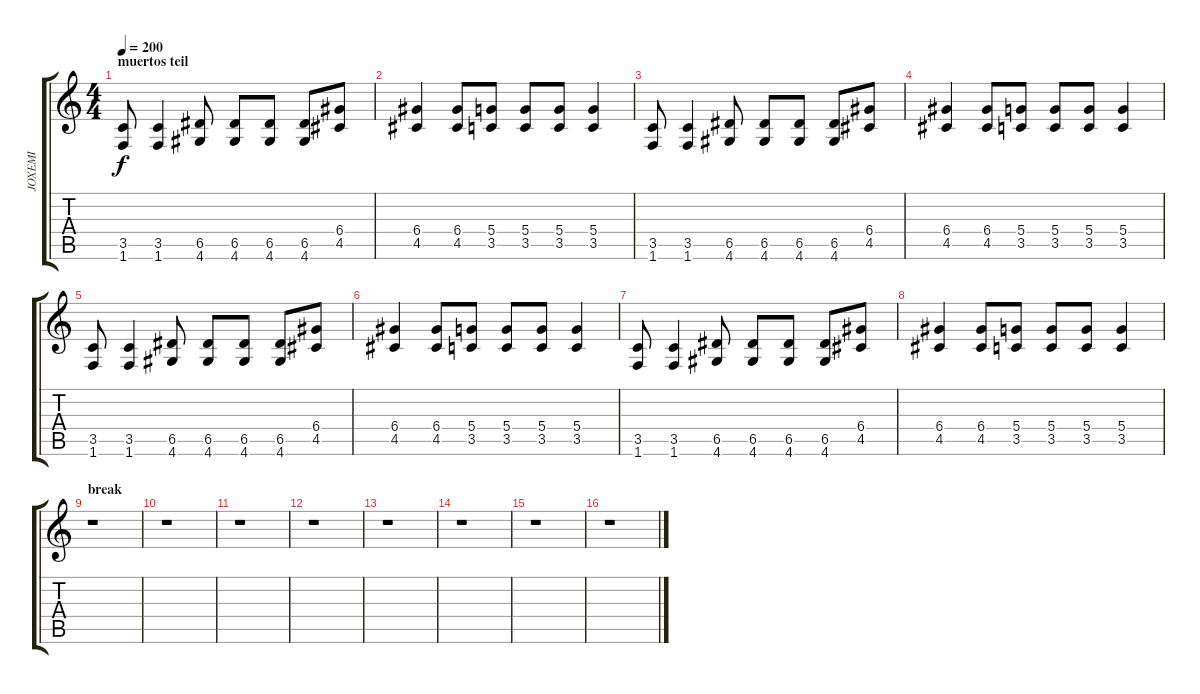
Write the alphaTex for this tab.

\track ("JOXEMI" "JOXEMI") {instrument distortionguitar}
\staff {score tabs}
\tuning (E4 B3 G3 D3 A2 E2) {hide}
\ts (4 4)
\section ("" "muertos teil")
\tempo 200
\clef g2
\ks c
(3.5 1.6).8{dy f volume 12 instrument distortionguitar} (3.5 1.6).4 (6.5 4.6).8 (6.5 4.6).8 (6.5 4.6).8 (6.5 4.6).8 (6.4 4.5).8 |
(6.4 4.5).4 (6.4 4.5).8 (5.4 3.5).8 (5.4 3.5).8 (5.4 3.5).8 (5.4 3.5).4 |
(3.5 1.6).8 (3.5 1.6).4 (6.5 4.6).8 (6.5 4.6).8 (6.5 4.6).8 (6.5 4.6).8 (6.4 4.5).8 |
(6.4 4.5).4 (6.4 4.5).8 (5.4 3.5).8 (5.4 3.5).8 (5.4 3.5).8 (5.4 3.5).4 |
(3.5 1.6).8 (3.5 1.6).4 (6.5 4.6).8 (6.5 4.6).8 (6.5 4.6).8 (6.5 4.6).8 (6.4 4.5).8 |
(6.4 4.5).4 (6.4 4.5).8 (5.4 3.5).8 (5.4 3.5).8 (5.4 3.5).8 (5.4 3.5).4 |
(3.5 1.6).8 (3.5 1.6).4 (6.5 4.6).8 (6.5 4.6).8 (6.5 4.6).8 (6.5 4.6).8 (6.4 4.5).8 |
(6.4 4.5).4 (6.4 4.5).8 (5.4 3.5).8 (5.4 3.5).8 (5.4 3.5).8 (5.4 3.5).4 |
\section ("" "break")
r.1 |
r.1 |
r.1 |
r.1 |
r.1 |
r.1 |
r.1 |
r.1
